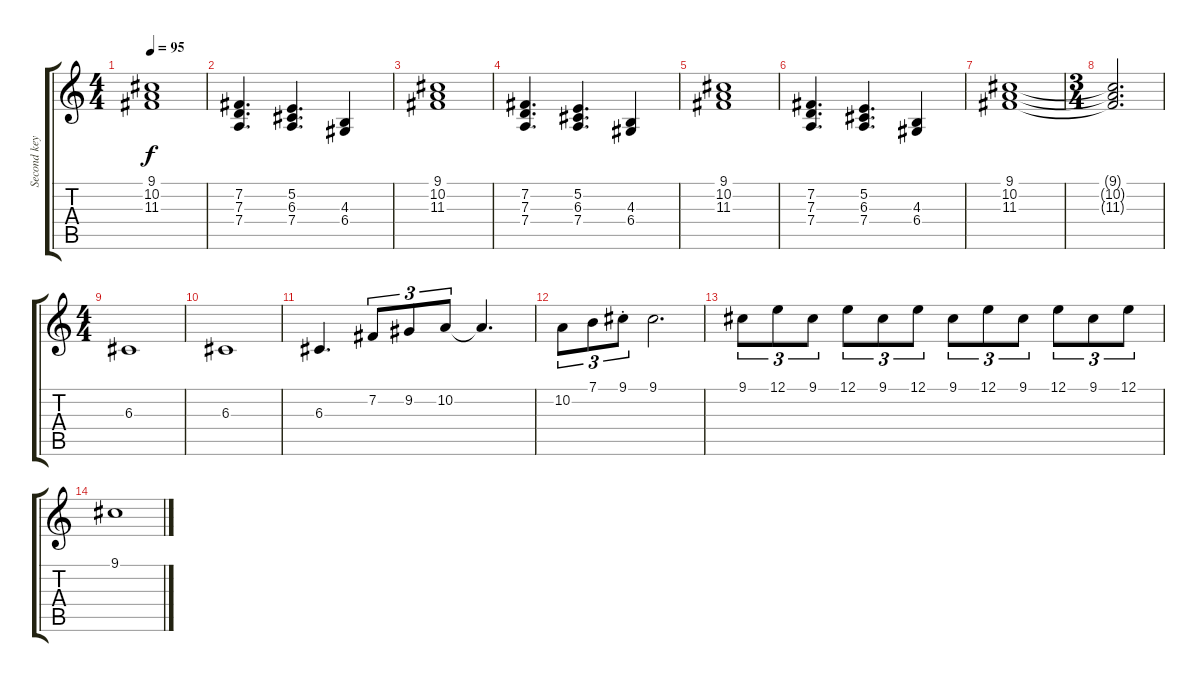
\track ("Second keyboard" "Second key") {instrument drawbarorgan}
\staff {score tabs}
\tuning (E4 B3 G3 D3 A2 E2) {hide}
\ts (4 4)
\tempo 95
\clef g2
\ks c
(9.1 10.2 11.3).1{dy f} |
(7.2 7.3 7.4).4{d} (5.2 6.3 7.4).4{d} (4.3 6.4).4 |
(9.1 10.2 11.3).1 |
(7.2 7.3 7.4).4{d} (5.2 6.3 7.4).4{d} (4.3 6.4).4 |
(9.1 10.2 11.3).1 |
(7.2 7.3 7.4).4{d} (5.2 6.3 7.4).4{d} (4.3 6.4).4 |
(9.1 10.2 11.3).1 |
\ts (3 4)
(9.1{t} 10.2{t} 11.3{t}).2{d} |
\ts (4 4)
6.3.1{volume 10 instrument lead2sawtooth} |
6.3.1 |
6.3.4{d} 7.2.8{tu (3 2)} 9.2.8{tu (3 2)} 10.2.8{tu (3 2)} 10.2{t}.4{d} |
10.2.8{tu (3 2)} 7.1.8{tu (3 2)} 9.1{st}.8{tu (3 2)} 9.1.2{d} |
9.1.8{tu (3 2)} 12.1.8{tu (3 2)} 9.1.8{tu (3 2)} 12.1.8{tu (3 2)} 9.1.8{tu (3 2)} 12.1.8{tu (3 2)} 9.1.8{tu (3 2)} 12.1.8{tu (3 2)} 9.1.8{tu (3 2)} 12.1.8{tu (3 2)} 9.1.8{tu (3 2)} 12.1.8{tu (3 2)} |
9.1.1
